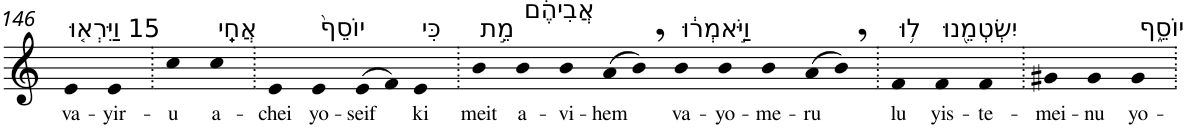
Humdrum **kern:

**kern	**text
*part1	*part1
*staff1	*staff1
*I"Piano	*
*I'Pno	*
!!LO:PB:g=z
*clefG2	*
*k[]	*
=146	=146
!LO:TX:a:t=15 וַיִּרְא֤וּ	!
!	!LO:LY:b
4e	va-
!	!LO:LY:b
4e	-yir-
=147.	=147.
!	!LO:LY:b
4cc	-u
!LO:TX:a:t=אֲחֵֽי	!
!	!LO:LY:b
4cc	a-
=148.	=148.
!	!LO:LY:b
4e	-chei
!LO:TX:a:t=יוֹסֵף֙	!
!	!LO:LY:b
4e	yo-
!	!LO:LY:b
(>8e	-seif
8f)	.
!LO:TX:a:t=כִּי	!
!	!LO:LY:b
4e	ki
=149.	=149.
!LO:TX:a:t=מֵ֣ת	!
!	!LO:LY:b
4b	meit
!LO:TX:a:t=אֲבִיהֶ֔ם	!
!	!LO:LY:b
4b	a-
!	!LO:LY:b
4b	-vi-
!	!LO:LY:b
(>8a	-hem
8b,)	.
!LO:TX:a:t=וַיֹּ֣אמְר֔וּ	!
!	!LO:LY:b
4b	va-
!	!LO:LY:b
4b	-yo-
!	!LO:LY:b
4b	-me-
!	!LO:LY:b
(>8a	-ru
8b,)	.
=150.	=150.
!LO:TX:a:t=ל֥וּ	!
!	!LO:LY:b
4f	lu
!LO:TX:a:t=יִשְׂטְמֵ֖נוּ	!
!	!LO:LY:b
4f	yis-
!	!LO:LY:b
4f	-te-
=151.	=151.
!	!LO:LY:b
4g#X	-mei-
!	!LO:LY:b
4g#	-nu
!LO:TX:a:t=יוֹסֵ֑ף	!
!	!LO:LY:b
4g#	yo-
=.	=.
*-	*-
